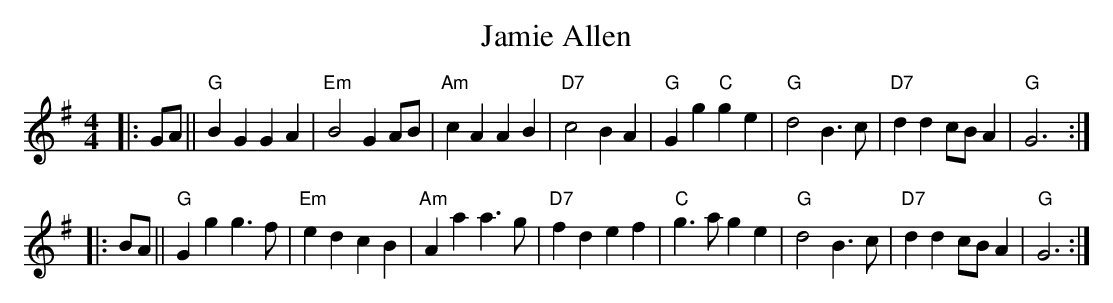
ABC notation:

X:1
T: Jamie Allen
M: 4/4
L: 1/4
K: G
|: G/A/ || "G"BG GA | "Em"B2 GA/B/ | "Am"cA AB | "D7"c2 BA \
| "G"Gg "C"ge | "G"d2 B>c | "D7"dd  c/B/A | "G"G3 :|
|:B/A/ || "G"Gg g>f | "Em"ed cB | "Am"Aa a>g | "D7"fd ef \
| "C"g>a ge | "G"d2 B>c | "D7"dd c/B/A | "G"G3 :|
